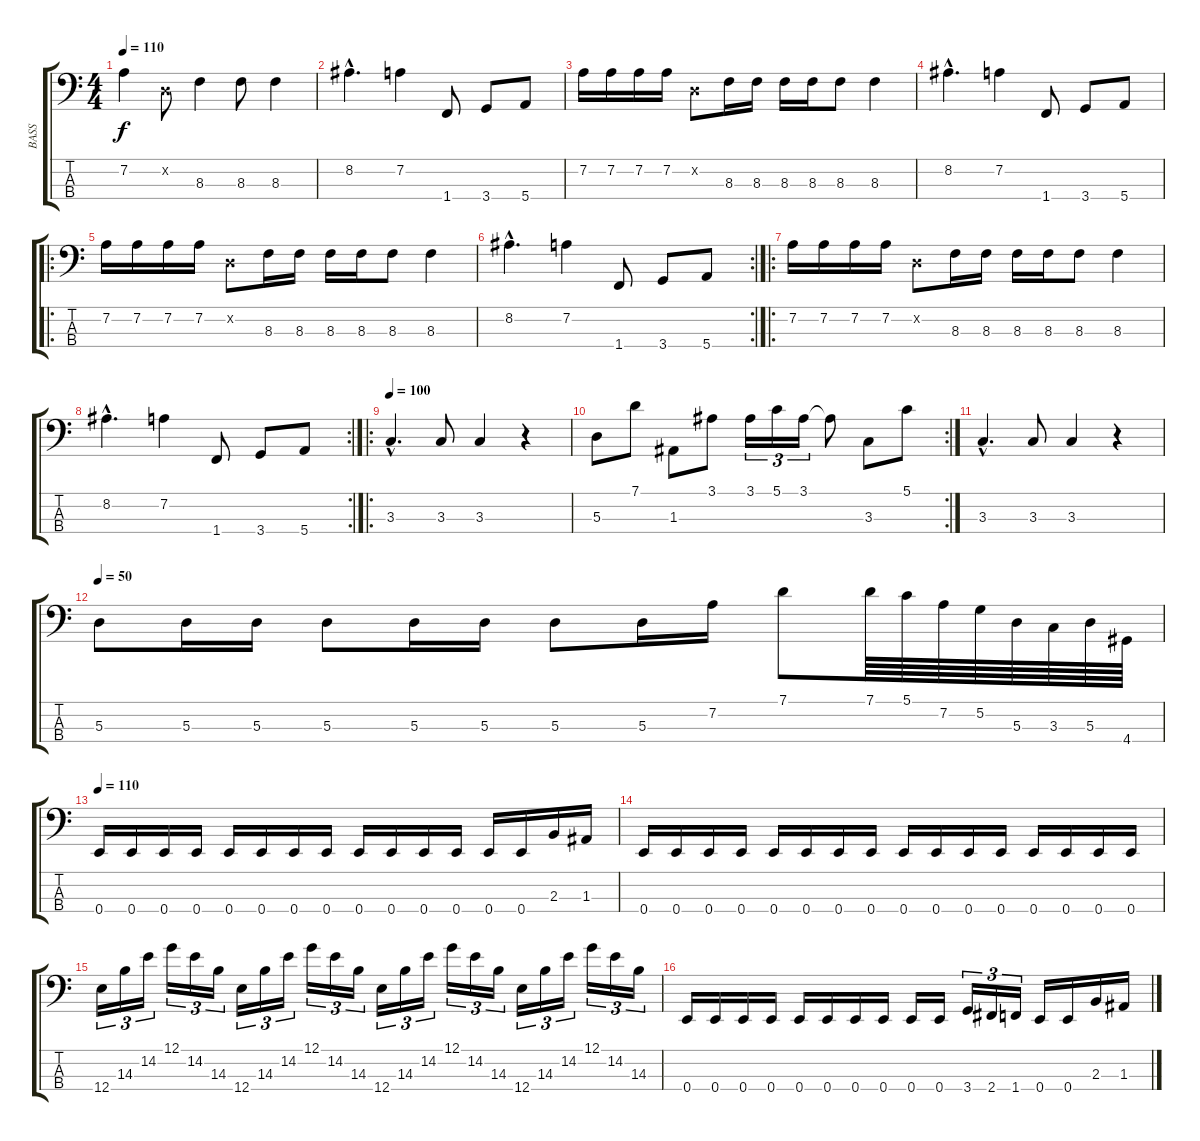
\track ("BASS" "BASS") {instrument electricbassfinger}
\staff {score tabs}
\tuning (G2 D2 A1 E1) {hide}
\ts (4 4)
\tempo 110
\clef f4
\ks c
7.2.4{dy f} 0.2{x}.8 8.3.4 8.3.8 8.3.4 |
8.2{hac}.4{d} 7.2.4 1.4.8 3.4.8 5.4.8 |
7.2.16 7.2.16 7.2.16 7.2.16 0.2{x}.8 8.3.16 8.3.16 8.3.16 8.3.16 8.3.8 8.3.4 |
8.2{hac}.4{d} 7.2.4 1.4.8 3.4.8 5.4.8 |
\ro
7.2.16 7.2.16 7.2.16 7.2.16 0.2{x}.8 8.3.16 8.3.16 8.3.16 8.3.16 8.3.8 8.3.4 |
\rc 2
8.2{hac}.4{d} 7.2.4 1.4.8 3.4.8 5.4.8 |
\ro
7.2.16 7.2.16 7.2.16 7.2.16 0.2{x}.8 8.3.16 8.3.16 8.3.16 8.3.16 8.3.8 8.3.4 |
\rc 2
8.2{hac}.4{d} 7.2.4 1.4.8 3.4.8 5.4.8 |
\ro
\tempo 100
3.3{hac}.4{d} 3.3.8 3.3.4 r.4 |
\rc 2
5.3.8 7.1.8 1.3.8 3.1.8 3.1.16{tu (3 2)} 5.1.16{tu (3 2)} 3.1.16{tu (3 2)} 3.1{t}.8 3.3.8 5.1.8 |
3.3{hac}.4{d} 3.3.8 3.3.4 r.4 |
\tempo 50
5.3.8 5.3.16 5.3.16 5.3.8 5.3.16 5.3.16 5.3.8 5.3.16 7.2.16 7.1.8 7.1.64 5.1.64 7.2.64 5.2.64 5.3.64 3.3.64 5.3.64 4.4.64 |
\tempo 110
0.4.16 0.4.16 0.4.16 0.4.16 0.4.16 0.4.16 0.4.16 0.4.16 0.4.16 0.4.16 0.4.16 0.4.16 0.4.16 0.4.16 2.3.16 1.3.16 |
0.4.16 0.4.16 0.4.16 0.4.16 0.4.16 0.4.16 0.4.16 0.4.16 0.4.16 0.4.16 0.4.16 0.4.16 0.4.16 0.4.16 0.4.16 0.4.16 |
12.4.16{tu (3 2)} 14.3.16{tu (3 2)} 14.2.16{tu (3 2)} 12.1.16{tu (3 2)} 14.2.16{tu (3 2)} 14.3.16{tu (3 2)} 12.4.16{tu (3 2)} 14.3.16{tu (3 2)} 14.2.16{tu (3 2)} 12.1.16{tu (3 2)} 14.2.16{tu (3 2)} 14.3.16{tu (3 2)} 12.4.16{tu (3 2)} 14.3.16{tu (3 2)} 14.2.16{tu (3 2)} 12.1.16{tu (3 2)} 14.2.16{tu (3 2)} 14.3.16{tu (3 2)} 12.4.16{tu (3 2)} 14.3.16{tu (3 2)} 14.2.16{tu (3 2)} 12.1.16{tu (3 2)} 14.2.16{tu (3 2)} 14.3.16{tu (3 2)} |
0.4.16 0.4.16 0.4.16 0.4.16 0.4.16 0.4.16 0.4.16 0.4.16 0.4.16 0.4.16 3.4.16{tu (3 2)} 2.4.16{tu (3 2)} 1.4.16{tu (3 2)} 0.4.16 0.4.16 2.3.16 1.3.16
